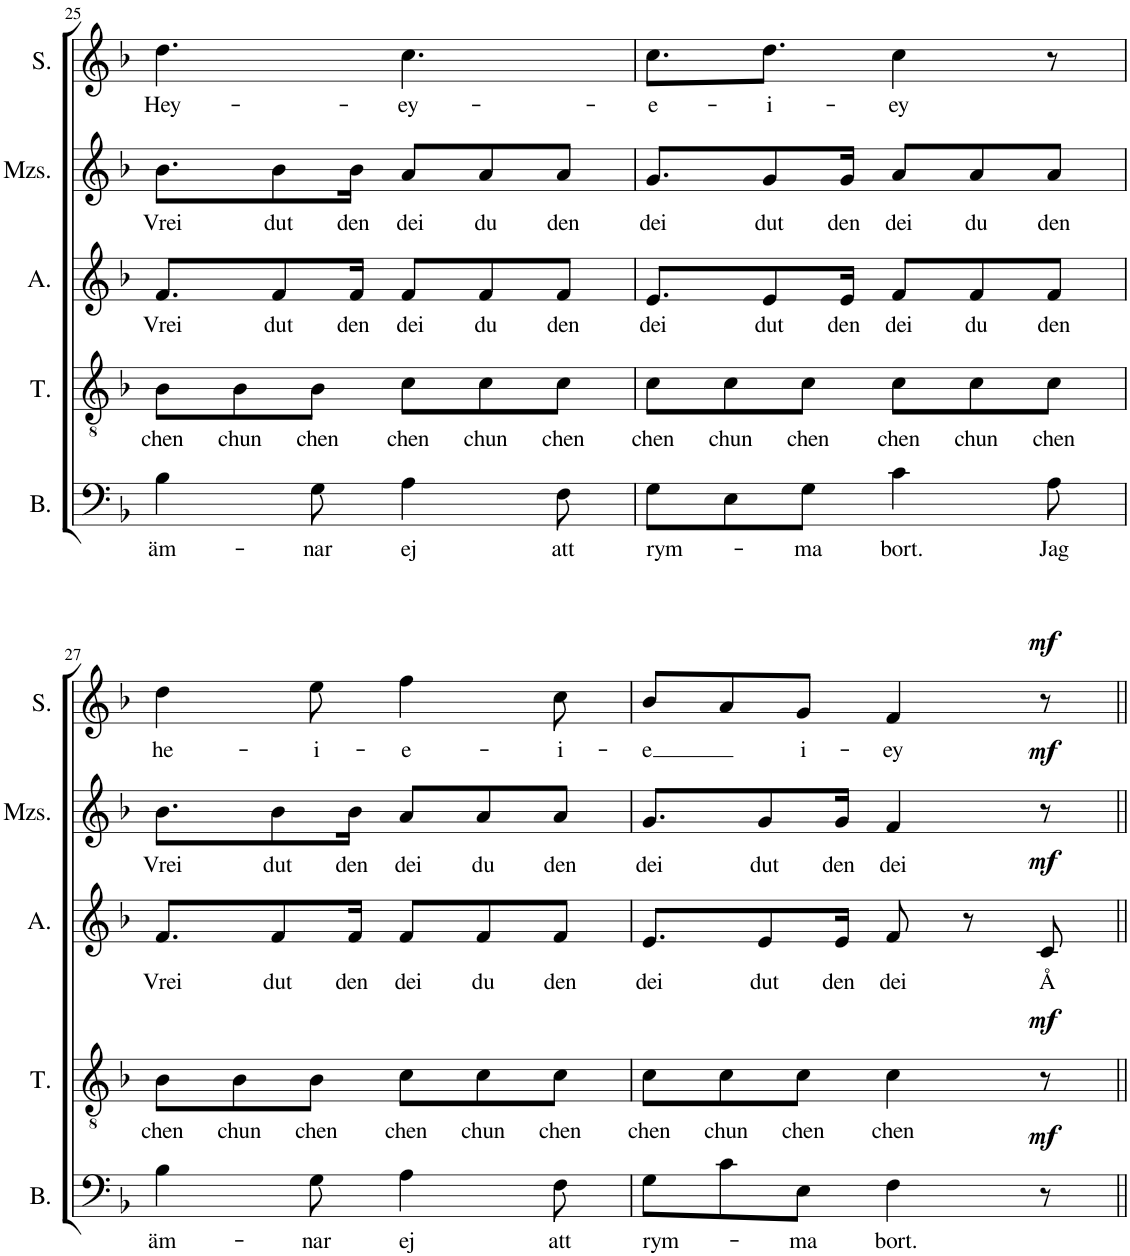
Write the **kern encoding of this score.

**kern	**text	**dynam	**kern	**text	**dynam	**kern	**text	**dynam	**kern	**text	**dynam	**kern	**text	**dynam
*part5	*part5	*part5	*part4	*part4	*part4	*part3	*part3	*part3	*part2	*part2	*part2	*part1	*part1	*part1
*staff5	*staff5	*staff5	*staff4	*staff4	*staff4	*staff3	*staff3	*staff3	*staff2	*staff2	*staff2	*staff1	*staff1	*staff1
*I"Bass	*	*	*I"Tenor	*	*	*I"Alto	*	*	*I"Mezzo-soprano	*	*	*I"Soprano	*	*
*I'B.	*	*	*I'T.	*	*	*I'A.	*	*	*I'Mzs.	*	*	*I'S.	*	*
!!LO:PB:g=z
*clefF4	*	*	*clefGv2	*	*	*clefG2	*	*	*clefG2	*	*	*clefG2	*	*
*k[b-]	*	*	*k[b-]	*	*	*k[b-]	*	*	*k[b-]	*	*	*k[b-]	*	*
*M6/8	*	*	*M6/8	*	*	*M6/8	*	*	*M6/8	*	*	*M6/8	*	*
=25	=25	=25	=25	=25	=25	=25	=25	=25	=25	=25	=25	=25	=25	=25
!	!LO:LY:b	!	!	!LO:LY:b	!	!	!LO:LY:b	!	!	!LO:LY:b	!	!	!LO:LY:b	!
4B-\	äm-	.	8B-\L	chen	.	8.f/L	Vrei	.	8.b-\L	Vrei	.	4.dd\	Hey-	.
!	!	!	!	!LO:LY:b	!	!	!	!	!	!	!	!	!	!
.	.	.	8B-\	chun	.	.	.	.	.	.	.	.	.	.
!	!	!	!	!	!	!	!LO:LY:b	!	!	!LO:LY:b	!	!	!	!
.	.	.	.	.	.	8f/	dut	.	8b-\	dut	.	.	.	.
!	!LO:LY:b	!	!	!LO:LY:b	!	!	!	!	!	!	!	!	!	!
8G\	-nar	.	8B-\J	chen	.	.	.	.	.	.	.	.	.	.
!	!	!	!	!	!	!	!LO:LY:b	!	!	!LO:LY:b	!	!	!	!
.	.	.	.	.	.	16f/Jk	den	.	16b-\Jk	den	.	.	.	.
!	!LO:LY:b	!	!	!LO:LY:b	!	!	!LO:LY:b	!	!	!LO:LY:b	!	!	!LO:LY:b	!
4A\	ej	.	8c\L	chen	.	8f/L	dei	.	8a/L	dei	.	4.cc\	-ey-	.
!	!	!	!	!LO:LY:b	!	!	!LO:LY:b	!	!	!LO:LY:b	!	!	!	!
.	.	.	8c\	chun	.	8f/	du	.	8a/	du	.	.	.	.
!	!LO:LY:b	!	!	!LO:LY:b	!	!	!LO:LY:b	!	!	!LO:LY:b	!	!	!	!
8F\	att	.	8c\J	chen	.	8f/J	den	.	8a/J	den	.	.	.	.
=26	=26	=26	=26	=26	=26	=26	=26	=26	=26	=26	=26	=26	=26	=26
!	!LO:LY:b	!	!	!LO:LY:b	!	!	!LO:LY:b	!	!	!LO:LY:b	!	!	!LO:LY:b	!
8G\L	rym-	.	8c\L	chen	.	8.e/L	dei	.	8.g/L	dei	.	8.cc\L	-e-	.
!	!	!	!	!LO:LY:b	!	!	!	!	!	!	!	!	!	!
8E\	.	.	8c\	chun	.	.	.	.	.	.	.	.	.	.
!	!	!	!	!	!	!	!LO:LY:b	!	!	!LO:LY:b	!	!	!LO:LY:b	!
.	.	.	.	.	.	8e/	dut	.	8g/	dut	.	8.dd\J	-i-	.
!	!LO:LY:b	!	!	!LO:LY:b	!	!	!	!	!	!	!	!	!	!
8G\J	-ma	.	8c\J	chen	.	.	.	.	.	.	.	.	.	.
!	!	!	!	!	!	!	!LO:LY:b	!	!	!LO:LY:b	!	!	!	!
.	.	.	.	.	.	16e/Jk	den	.	16g/Jk	den	.	.	.	.
!	!LO:LY:b	!	!	!LO:LY:b	!	!	!LO:LY:b	!	!	!LO:LY:b	!	!	!LO:LY:b	!
4c\	bort.	.	8c\L	chen	.	8f/L	dei	.	8a/L	dei	.	4cc\	-ey	.
!	!	!	!	!LO:LY:b	!	!	!LO:LY:b	!	!	!LO:LY:b	!	!	!	!
.	.	.	8c\	chun	.	8f/	du	.	8a/	du	.	.	.	.
!	!LO:LY:b	!	!	!LO:LY:b	!	!	!LO:LY:b	!	!	!LO:LY:b	!	!	!	!
8A\	Jag	.	8c\J	chen	.	8f/J	den	.	8a/J	den	.	8r	.	.
!!LO:LB:g=z
=27	=27	=27	=27	=27	=27	=27	=27	=27	=27	=27	=27	=27	=27	=27
!	!LO:LY:b	!	!	!LO:LY:b	!	!	!LO:LY:b	!	!	!LO:LY:b	!	!	!LO:LY:b	!
4B-\	äm-	.	8B-\L	chen	.	8.f/L	Vrei	.	8.b-\L	Vrei	.	4dd\	he-	.
!	!	!	!	!LO:LY:b	!	!	!	!	!	!	!	!	!	!
.	.	.	8B-\	chun	.	.	.	.	.	.	.	.	.	.
!	!	!	!	!	!	!	!LO:LY:b	!	!	!LO:LY:b	!	!	!	!
.	.	.	.	.	.	8f/	dut	.	8b-\	dut	.	.	.	.
!	!LO:LY:b	!	!	!LO:LY:b	!	!	!	!	!	!	!	!	!LO:LY:b	!
8G\	-nar	.	8B-\J	chen	.	.	.	.	.	.	.	8ee\	-i-	.
!	!	!	!	!	!	!	!LO:LY:b	!	!	!LO:LY:b	!	!	!	!
.	.	.	.	.	.	16f/Jk	den	.	16b-\Jk	den	.	.	.	.
!	!LO:LY:b	!	!	!LO:LY:b	!	!	!LO:LY:b	!	!	!LO:LY:b	!	!	!LO:LY:b	!
4A\	ej	.	8c\L	chen	.	8f/L	dei	.	8a/L	dei	.	4ff\	-e-	.
!	!	!	!	!LO:LY:b	!	!	!LO:LY:b	!	!	!LO:LY:b	!	!	!	!
.	.	.	8c\	chun	.	8f/	du	.	8a/	du	.	.	.	.
!	!LO:LY:b	!	!	!LO:LY:b	!	!	!LO:LY:b	!	!	!LO:LY:b	!	!	!LO:LY:b	!
8F\	att	.	8c\J	chen	.	8f/J	den	.	8a/J	den	.	8cc\	-i-	.
=28	=28	=28	=28	=28	=28	=28	=28	=28	=28	=28	=28	=28	=28	=28
!	!LO:LY:b	!	!	!LO:LY:b	!	!	!LO:LY:b	!	!	!LO:LY:b	!	!	!LO:LY:b	!
8G\L	rym-	.	8c\L	chen	.	8.e/L	dei	.	8.g/L	dei	.	8b-/L	-e	.
!	!	!	!	!LO:LY:b	!	!	!	!	!	!	!	!	!	!
8c\	.	.	8c\	chun	.	.	.	.	.	.	.	8a/	.	.
!	!	!	!	!	!	!	!LO:LY:b	!	!	!LO:LY:b	!	!	!	!
.	.	.	.	.	.	8e/	dut	.	8g/	dut	.	.	.	.
!	!LO:LY:b	!	!	!LO:LY:b	!	!	!	!	!	!	!	!	!LO:LY:b	!
8E\J	-ma	.	8c\J	chen	.	.	.	.	.	.	.	8g/J	i-	.
!	!	!	!	!	!	!	!LO:LY:b	!	!	!LO:LY:b	!	!	!	!
.	.	.	.	.	.	16e/Jk	den	.	16g/Jk	den	.	.	.	.
!	!LO:LY:b	!	!	!LO:LY:b	!	!	!LO:LY:b	!	!	!LO:LY:b	!	!	!LO:LY:b	!
4F\	bort.	.	4c\	chen	.	8f/	dei	.	4f/	dei	.	4f/	-ey	.
.	.	.	.	.	.	8r	.	.	.	.	.	.	.	.
!	!	!LO:DY:a	!	!	!LO:DY:a	!	!LO:LY:b	!LO:DY:a	!	!	!LO:DY:a	!	!	!LO:DY:a
8r	.	mf	8r	.	mf	8c/	Å	mf	8r	.	mf	8r	.	mf
=||	=||	=||	=||	=||	=||	=||	=||	=||	=||	=||	=||	=||	=||	=||
*-	*-	*-	*-	*-	*-	*-	*-	*-	*-	*-	*-	*-	*-	*-
